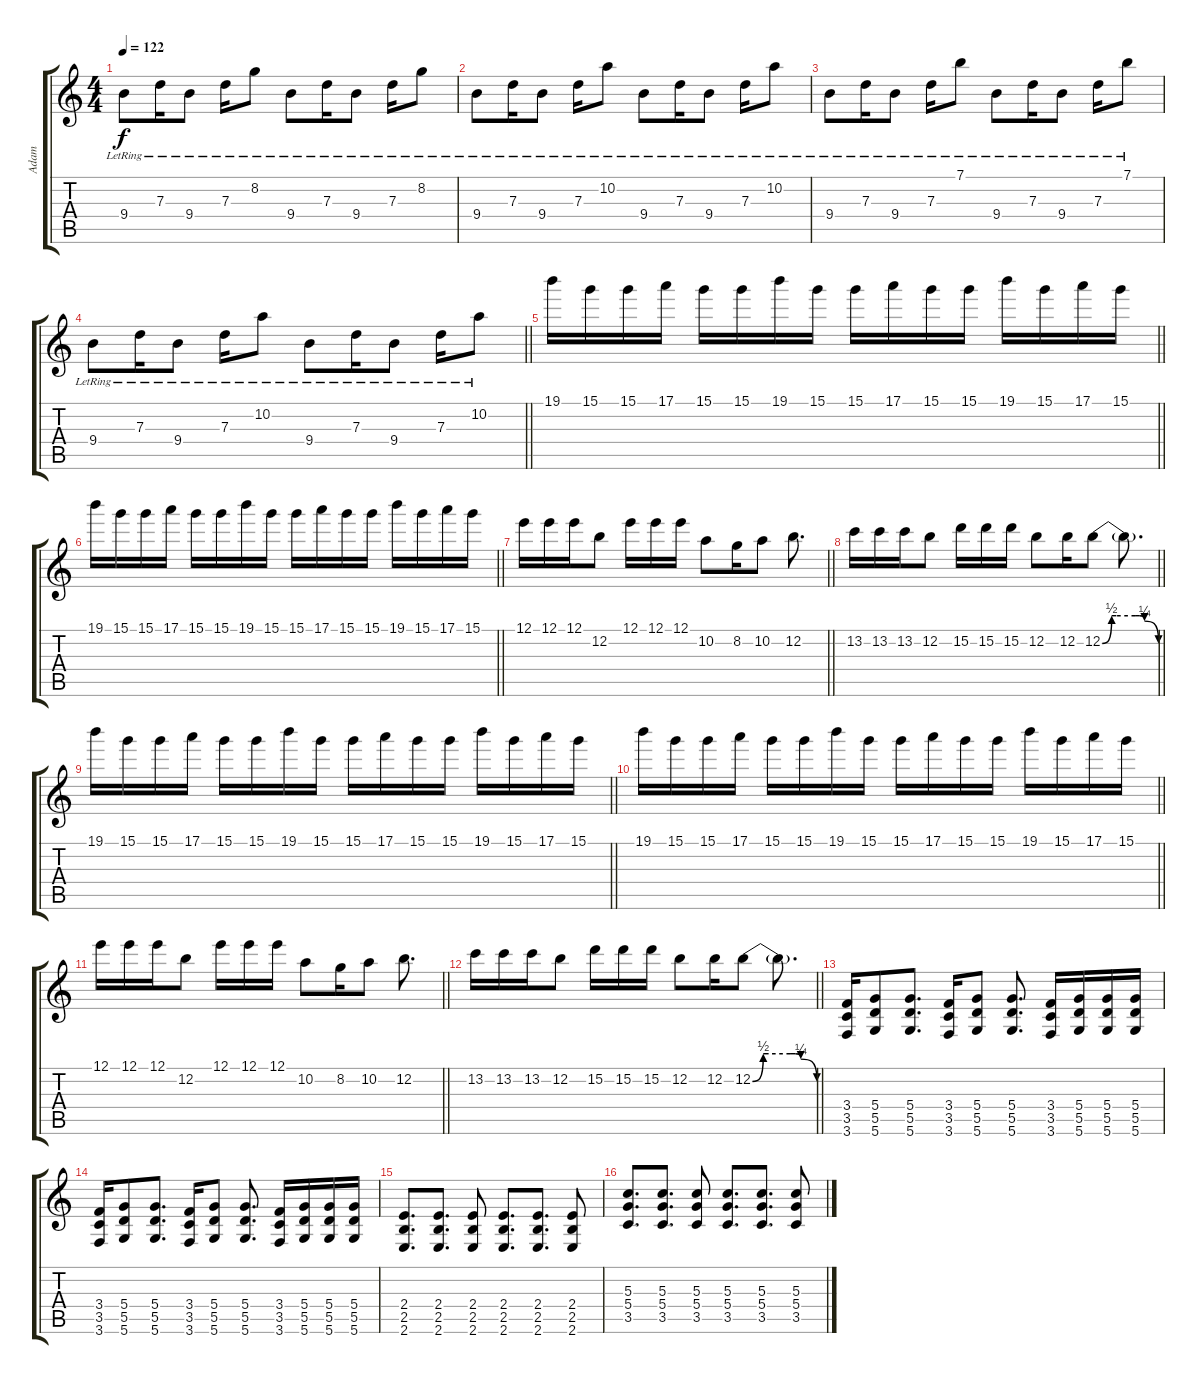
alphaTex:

\track ("Adam" "Adam") {instrument electricguitarjazz}
\staff {score tabs}
\tuning (E4 B3 G3 D3 A2 D2) {hide}
\ts (4 4)
\tempo 122
\clef g2
\ks c
9.4{lr}.8{dy f} 7.3{lr}.16 9.4{lr}.8 7.3{lr}.16 8.2{lr}.8 9.4{lr}.8 7.3{lr}.16 9.4{lr}.8 7.3{lr}.16 8.2{lr}.8 |
9.4{lr}.8 7.3{lr}.16 9.4{lr}.8 7.3{lr}.16 10.2{lr}.8 9.4{lr}.8 7.3{lr}.16 9.4{lr}.8 7.3{lr}.16 10.2{lr}.8 |
9.4{lr}.8 7.3{lr}.16 9.4{lr}.8 7.3{lr}.16 7.1{lr}.8 9.4{lr}.8 7.3{lr}.16 9.4{lr}.8 7.3{lr}.16 7.1{lr}.8 |
\barLineRight lightlight
9.4{lr}.8 7.3{lr}.16 9.4{lr}.8 7.3{lr}.16 10.2{lr}.8 9.4{lr}.8 7.3{lr}.16 9.4{lr}.8 7.3{lr}.16 10.2{lr}.8 |
\section ("" "")
\barLineRight lightlight
19.1.16{instrument distortionguitar} 15.1.16 15.1.16 17.1.16 15.1.16 15.1.16 19.1.16 15.1.16 15.1.16 17.1.16 15.1.16 15.1.16 19.1.16 15.1.16 17.1.16 15.1.16 |
\barLineRight lightlight
19.1.16 15.1.16 15.1.16 17.1.16 15.1.16 15.1.16 19.1.16 15.1.16 15.1.16 17.1.16 15.1.16 15.1.16 19.1.16 15.1.16 17.1.16 15.1.16 |
\barLineRight lightlight
12.1.16 12.1.16 12.1.16 12.2.8 12.1.16 12.1.16 12.1.16 10.2.8 8.2.16 10.2.8 12.2.8{d} |
\barLineRight lightlight
13.2.16 13.2.16 13.2.16 12.2.8 15.2.16 15.2.16 15.2.16 12.2.8 12.2.16 12.2{be (custom 0 0 10 2 15 2 35 2 40 2 45 1 60 0)}.8 12.2{t}.8{d} |
\barLineRight lightlight
19.1.16 15.1.16 15.1.16 17.1.16 15.1.16 15.1.16 19.1.16 15.1.16 15.1.16 17.1.16 15.1.16 15.1.16 19.1.16 15.1.16 17.1.16 15.1.16 |
\barLineRight lightlight
19.1.16 15.1.16 15.1.16 17.1.16 15.1.16 15.1.16 19.1.16 15.1.16 15.1.16 17.1.16 15.1.16 15.1.16 19.1.16 15.1.16 17.1.16 15.1.16 |
\barLineRight lightlight
12.1.16 12.1.16 12.1.16 12.2.8 12.1.16 12.1.16 12.1.16 10.2.8 8.2.16 10.2.8 12.2.8{d} |
\barLineRight lightlight
13.2.16 13.2.16 13.2.16 12.2.8 15.2.16 15.2.16 15.2.16 12.2.8 12.2.16 12.2{be (custom 0 0 10 2 15 2 35 2 40 2 45 1 60 0)}.8 12.2{t}.8{d} |
(3.4 3.5 3.6).16 (5.4 5.5 5.6).8 (5.4 5.5 5.6).8{d} (3.4 3.5 3.6).16 (5.4 5.5 5.6).8 (5.4 5.5 5.6).8{d} (3.4 3.5 3.6).16 (5.4 5.5 5.6).16 (5.4 5.5 5.6).16 (5.4 5.5 5.6).16 |
(3.4 3.5 3.6).16 (5.4 5.5 5.6).8 (5.4 5.5 5.6).8{d} (3.4 3.5 3.6).16 (5.4 5.5 5.6).8 (5.4 5.5 5.6).8{d} (3.4 3.5 3.6).16 (5.4 5.5 5.6).16 (5.4 5.5 5.6).16 (5.4 5.5 5.6).16 |
(2.4 2.5 2.6).8{d} (2.4 2.5 2.6).8{d} (2.4 2.5 2.6).8 (2.4 2.5 2.6).8{d} (2.4 2.5 2.6).8{d} (2.4 2.5 2.6).8 |
(5.3 5.4 3.5).8{d} (5.3 5.4 3.5).8{d} (5.3 5.4 3.5).8 (5.3 5.4 3.5).8{d} (5.3 5.4 3.5).8{d} (5.3 5.4 3.5).8
